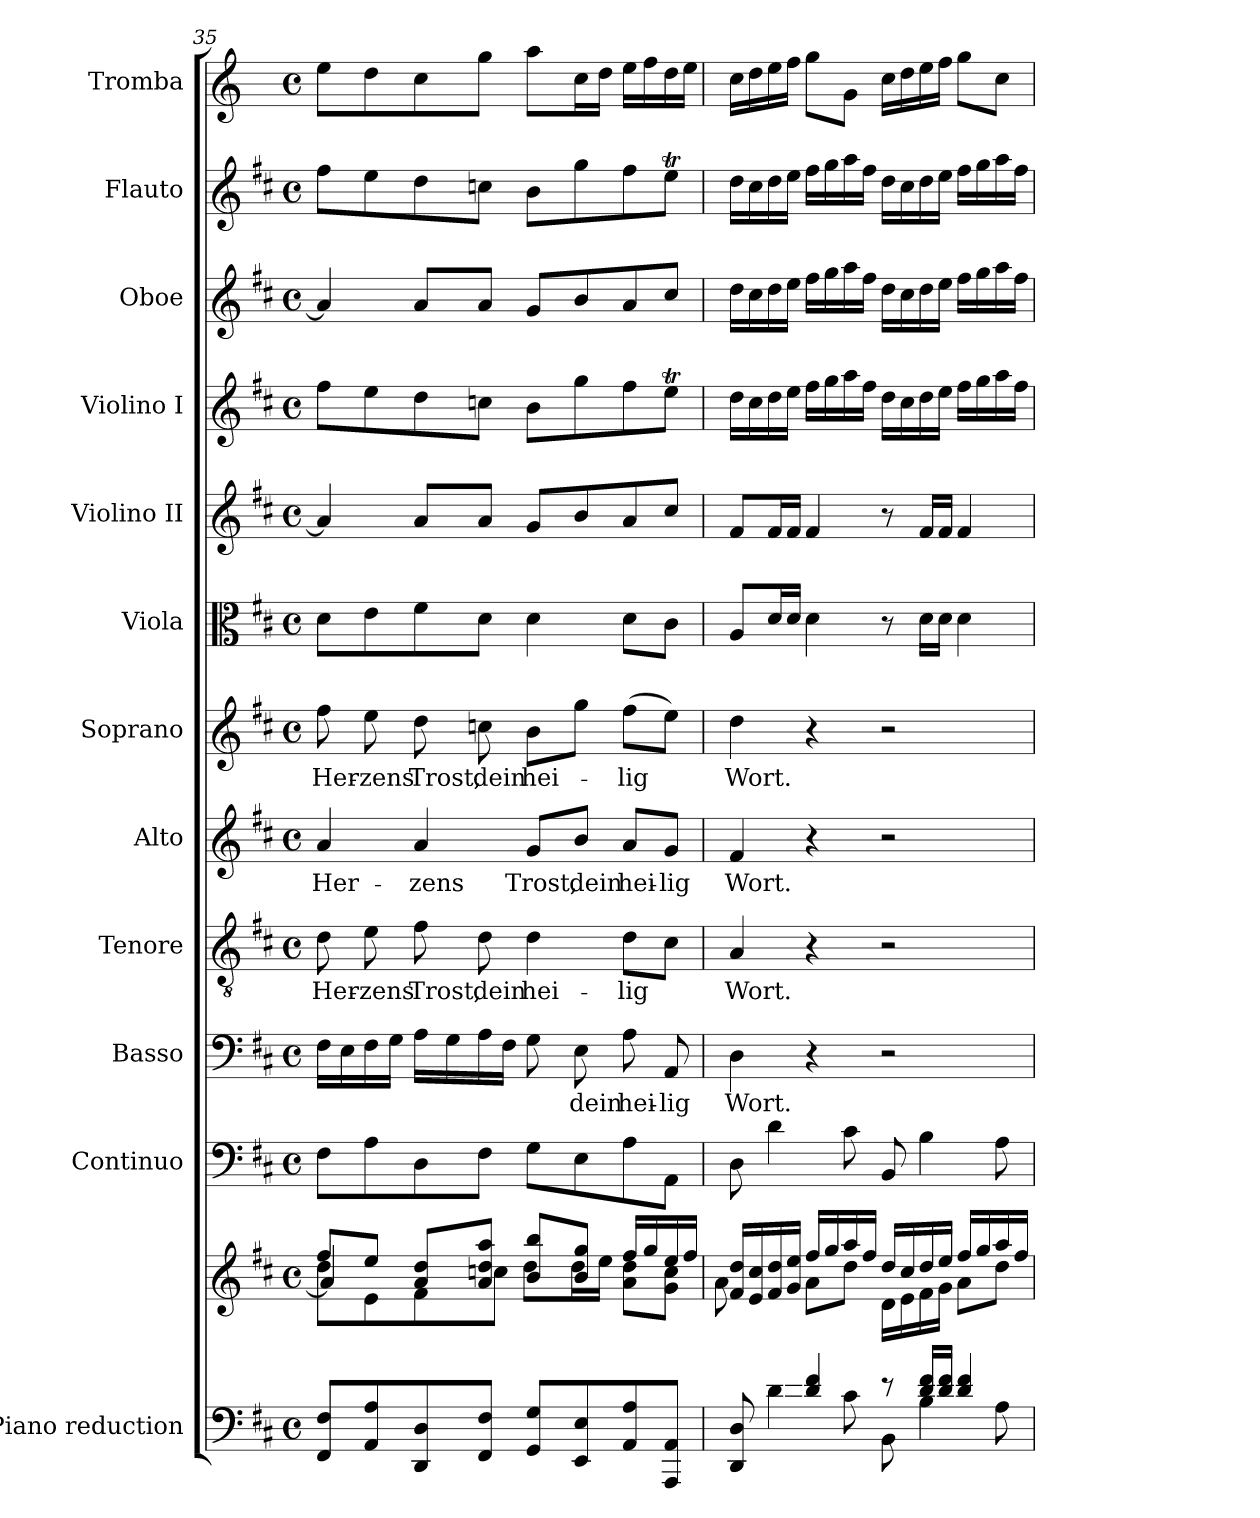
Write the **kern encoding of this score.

**kern	**kern	**kern	**kern	**text	**kern	**text	**kern	**text	**kern	**text	**kern	**kern	**kern	**kern	**kern	**kern
*part12	*part12	*part11	*part10	*part10	*part9	*part9	*part8	*part8	*part7	*part7	*part6	*part5	*part4	*part3	*part2	*part1
*staff13	*staff12	*staff11	*staff10	*staff10	*staff9	*staff9	*staff8	*staff8	*staff7	*staff7	*staff6	*staff5	*staff4	*staff3	*staff2	*staff1
*I"Piano reduction	*	*I"Continuo	*I"Basso	*	*I"Tenore	*	*I"Alto	*	*I"Soprano	*	*I"Viola	*I"Violino II	*I"Violino I	*I"Oboe	*I"Flauto	*I"Tromba
*I'Pno	*	*	*	*	*	*	*	*	*	*	*I'Vla	*I'Vln	*I'Vln	*I'Ob	*I'Fl	*
*clefF4	*clefG2	*clefF4	*clefF4	*	*clefGv2	*	*clefG2	*	*clefG2	*	*clefC3	*clefG2	*clefG2	*clefG2	*clefG2	*clefG2
*	*	*	*	*	*	*	*	*	*	*	*	*	*	*	*	*ITrd-1c-2
*k[f#c#]	*k[f#c#]	*k[f#c#]	*k[f#c#]	*	*k[f#c#]	*	*k[f#c#]	*	*k[f#c#]	*	*k[f#c#]	*k[f#c#]	*k[f#c#]	*k[f#c#]	*k[f#c#]	*k[f#c#]
*M4/4	*M4/4	*M4/4	*M4/4	*	*M4/4	*	*M4/4	*	*M4/4	*	*M4/4	*M4/4	*M4/4	*M4/4	*M4/4	*M4/4
*met(c)	*met(c)	*met(c)	*met(c)	*	*met(c)	*	*met(c)	*	*met(c)	*	*met(c)	*met(c)	*met(c)	*met(c)	*met(c)	*met(c)
=35	=35	=35	=35	=35	=35	=35	=35	=35	=35	=35	=35	=35	=35	=35	=35	=35
*	*^	*	*	*	*	*	*	*	*	*	*	*	*	*	*	*
*	*	*^	*	*	*	*	*	*	*	*	*	*	*	*	*	*	*
!	!	!	!	!	!	!	!	!LO:LY:b	!	!LO:LY:b	!	!LO:LY:b	!	!	!	!	!	!
8FF#/ 8F#/L	8ff#/L	8dd\L	4a/]	8F#\L	16F#\LL	.	8d\	Her-	4a/	Her-	8ff#\	Her-	8d\L	4a/]	8ff#\L	4a/]	8ff#\L	8ff#\L
.	.	.	.	.	16E\	.	.	.	.	.	.	.	.	.	.	.	.	.
!	!	!	!	!	!	!	!	!LO:LY:b	!	!	!	!LO:LY:b	!	!	!	!	!	!
8AA/ 8A/	8ee/J	8e\	.	8A\	16F#\	.	8e\	-zens	.	.	8ee\	-zens	8e\	.	8ee\	.	8ee\	8ee\
.	.	.	.	.	16G\JJ	.	.	.	.	.	.	.	.	.	.	.	.	.
!	!	!	!	!	!	!	!	!LO:LY:b	!	!LO:LY:b	!	!LO:LY:b	!	!	!	!	!	!
8DD/ 8D/	8a/ 8dd/L	8f#\	4ryy	8D\	16A\LL	.	8f#\	Trost,	4a/	-zens	8dd\	Trost,	8f#\	8a/L	8dd\	8a/L	8dd\	8dd\
.	.	.	.	.	16G\	.	.	.	.	.	.	.	.	.	.	.	.	.
!	!	!	!	!	!	!	!	!LO:LY:b	!	!	!	!LO:LY:b	!	!	!	!	!	!
8FF#/ 8F#/J	8a/ 8dd/ 8aa/J	8ccn\J	.	8F#\J	16A\	.	8d\	dein	.	.	8ccn\	dein	8d\J	8a/J	8ccn\J	8a/J	8ccn\J	8aa\J
.	.	.	.	.	16F#\JJ	.	.	.	.	.	.	.	.	.	.	.	.	.
!	!	!	!	!	!	!	!	!LO:LY:b	!	!LO:LY:b	!	!LO:LY:b	!	!	!	!	!	!
8GG/ 8G/L	8b/ 8bb/L	8dd\L	2ryy	8G\L	8G\	.	4d\	hei-	8g/L	Trost,	8b\L	hei-	4d\	8g/L	8b\L	8g/L	8b\L	8bb\L
!	!	!	!	!	!	!LO:LY:b	!	!	!	!LO:LY:b	!	!	!	!	!	!	!	!
8EE/ 8E/	8b/ 8gg/J	16dd\L	.	8E\	8E\	dein	.	.	8b/J	dein	8gg\J	.	.	8b/	8gg\	8b/	8gg\	16dd\L
.	.	16ee\JJ	.	.	.	.	.	.	.	.	.	.	.	.	.	.	.	16ee\JJ
!	!	!	!	!	!	!LO:LY:b	!	!LO:LY:b	!	!LO:LY:b	!	!LO:LY:b	!	!	!	!	!	!
8AA/ 8A/	16ff#/LL	8a\ 8dd\L	.	8A\	8A\	hei-	8d\L	-lig	8a/L	hei-	(8ff#\L	-lig	8d\L	8a/	8ff#\	8a/	8ff#\	16ff#\LL
.	16gg/	.	.	.	.	.	.	.	.	.	.	.	.	.	.	.	.	16gg\
!	!	!	!	!	!	!LO:LY:b	!	!	!	!LO:LY:b	!	!	!	!	!	!	!	!
8AAA/ 8AA/J	16ee/	8g\ 8cc\J	.	8AA\J	8AA/	-lig	8c#\J	.	8g/J	-lig	8ee\J)	.	8c#\J	8cc#/J	8eeT\J	8cc#/J	8eeT\J	16ee\
.	16ff#/JJ	.	.	.	.	.	.	.	.	.	.	.	.	.	.	.	.	16ff#\JJ
!!LO:PB:g=z
=36	=36	=36	=36	=36	=36	=36	=36	=36	=36	=36	=36	=36	=36	=36	=36	=36	=36	=36
*^	*	*	*	*	*	*	*	*	*	*	*	*	*	*	*	*	*	*
!	!	!	!	!	!	!	!LO:LY:b	!	!LO:LY:b	!	!LO:LY:b	!	!LO:LY:b	!	!	!	!	!	!
8ryy	8DD/ 8D/	16f#/ 16dd/LL	4ryy	8a\L	8D\	4D\	Wort.	4A/	Wort.	4f#/	Wort.	4dd\	Wort.	8A/L	8f#/L	16dd\LL	16dd\LL	16dd\LL	16dd\LL
.	.	16e/ 16cc#/	.	.	.	.	.	.	.	.	.	.	.	.	.	16cc#\	16cc#\	16cc#\	16ee\
16d/ 16f#/L	4d\	16f#/ 16dd/	.	2..ryy	4d\	.	.	.	.	.	.	.	.	16d/L	16f#/L	16dd\	16dd\	16dd\	16ff#\
16d/ 16f#/JJ	.	16g/ 16ee/JJ	.	.	.	.	.	.	.	.	.	.	.	16d/JJ	16f#/JJ	16ee\JJ	16ee\JJ	16ee\JJ	16gg\JJ
4d/ 4f#/	.	16ff#/LL	8a\L	.	.	4r	.	4r	.	4r	.	4r	.	4d\	4f#/	16ff#\LL	16ff#\LL	16ff#\LL	8aa\L
.	.	16gg/	.	.	.	.	.	.	.	.	.	.	.	.	.	16gg\	16gg\	16gg\	.
.	8c#\	16aa/	8dd\J	.	8c#\	.	.	.	.	.	.	.	.	.	.	16aa\	16aa\	16aa\	8a\J
.	.	16ff#/JJ	.	.	.	.	.	.	.	.	.	.	.	.	.	16ff#\JJ	16ff#\JJ	16ff#\JJ	.
8r	8BB\	16dd/LL	16d\LL	.	8BB/	2r	.	2r	.	2r	.	2r	.	8r	8r	16dd\LL	16dd\LL	16dd\LL	16dd\LL
.	.	16cc#/	16e\	.	.	.	.	.	.	.	.	.	.	.	.	16cc#\	16cc#\	16cc#\	16ee\
16d/ 16f#/LL	4B\	16dd/	16f#\	.	4B\	.	.	.	.	.	.	.	.	16d\LL	16f#/LL	16dd\	16dd\	16dd\	16ff#\
16d/ 16f#/JJ	.	16ee/JJ	16g\JJ	.	.	.	.	.	.	.	.	.	.	16d\JJ	16f#/JJ	16ee\JJ	16ee\JJ	16ee\JJ	16gg\JJ
4d/ 4f#/	.	16ff#/LL	8a\L	.	.	.	.	.	.	.	.	.	.	4d\	4f#/	16ff#\LL	16ff#\LL	16ff#\LL	8aa\L
.	.	16gg/	.	.	.	.	.	.	.	.	.	.	.	.	.	16gg\	16gg\	16gg\	.
.	8A\	16aa/	8dd\J	.	8A\	.	.	.	.	.	.	.	.	.	.	16aa\	16aa\	16aa\	8dd\J
.	.	16ff#/JJ	.	.	.	.	.	.	.	.	.	.	.	.	.	16ff#\JJ	16ff#\JJ	16ff#\JJ	.
*v	*v	*	*	*	*	*	*	*	*	*	*	*	*	*	*	*	*	*	*
*	*v	*v	*v	*	*	*	*	*	*	*	*	*	*	*	*	*	*	*
=	=	=	=	=	=	=	=	=	=	=	=	=	=	=	=	=
*-	*-	*-	*-	*-	*-	*-	*-	*-	*-	*-	*-	*-	*-	*-	*-	*-
